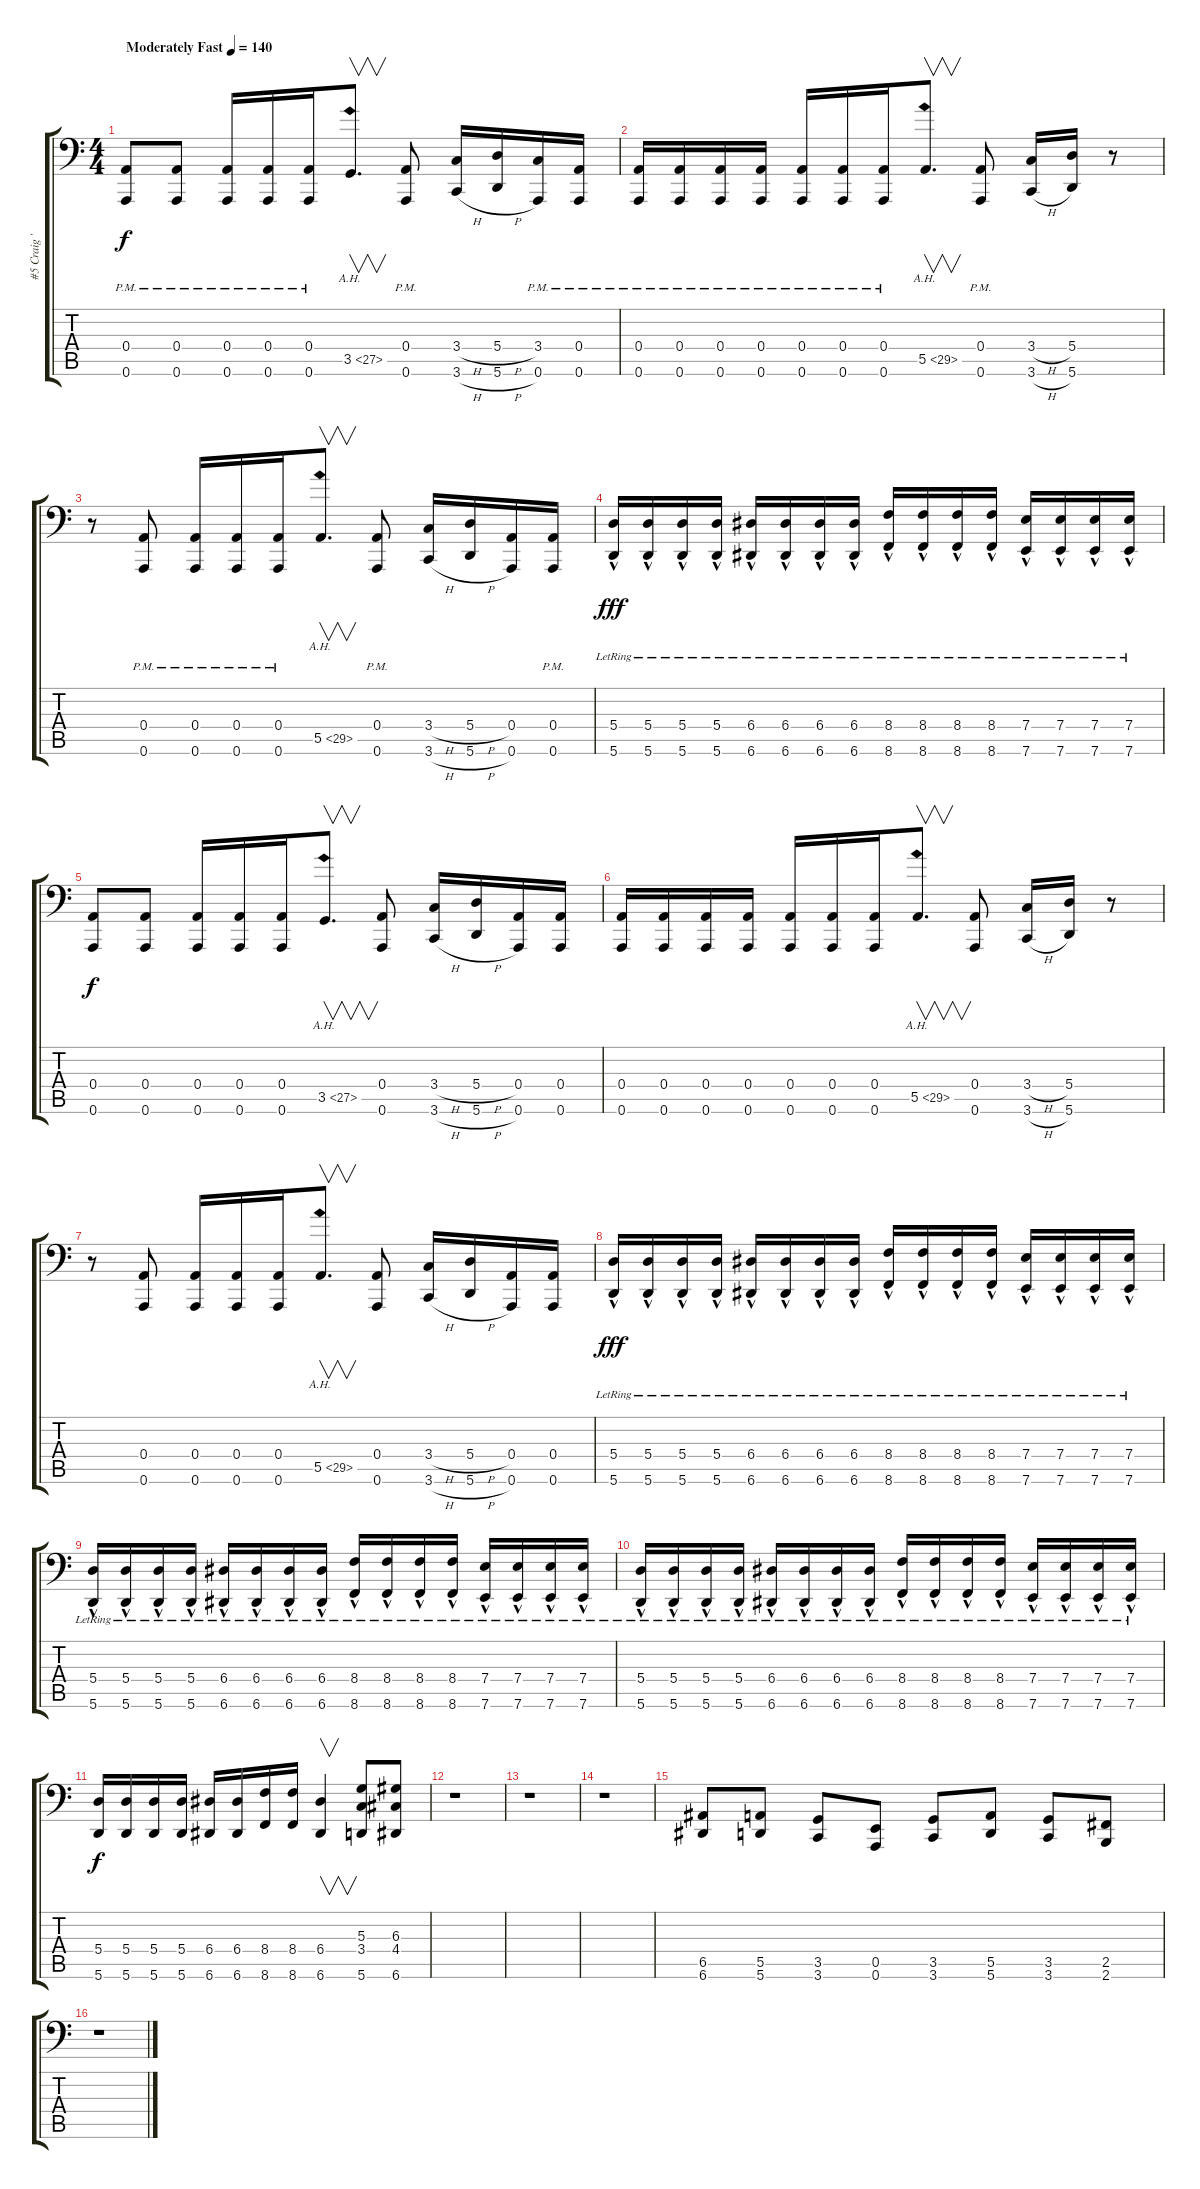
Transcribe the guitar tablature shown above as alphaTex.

\track ("#5 Craig ''133''" "#5 Craig '") {solo instrument sitar}
\staff {score tabs}
\tuning (B3 Gb3 D3 A2 E2 A1) {hide}
\ts (4 4)
\tempo (140 "Moderately Fast")
\clef f4
\ks c
(0.4 0.6{pm}).8{dy f instrument sitar} (0.4 0.6{pm}).8 (0.4 0.6{pm}).16 (0.4 0.6{pm}).16 (0.4 0.6{pm}).16 3.5{ah 24}.8{v d} (0.4 0.6{pm}).8 (3.4{h} 3.6{h}).16 (5.4{h} 5.6{h}).16 (3.4 0.6{pm}).16 (0.4 0.6{pm}).16 |
(0.4 0.6{pm}).16 (0.4 0.6{pm}).16 (0.4 0.6{pm}).16 (0.4 0.6{pm}).16 (0.4 0.6{pm}).16 (0.4 0.6{pm}).16 (0.4 0.6{pm}).16 5.5{ah 24}.8{v d} (0.4 0.6{pm}).8 (3.4{h} 3.6{h}).16 (5.4 5.6).16 r.8 |
r.8 (0.4 0.6{pm}).8 (0.4 0.6{pm}).16 (0.4 0.6{pm}).16 (0.4 0.6{pm}).16 5.5{ah 24}.8{v d} (0.4 0.6{pm}).8 (3.4{h} 3.6{h}).16 (5.4{h} 5.6{h}).16 (0.4 0.6).16 (0.4 0.6{pm}).16 |
(5.4 5.6{hac lr}).16{dy fff} (5.4 5.6{hac lr}).16 (5.4 5.6{hac lr}).16 (5.4 5.6{hac lr}).16 (6.4 6.6{hac lr}).16 (6.4 6.6{hac lr}).16 (6.4 6.6{hac lr}).16 (6.4 6.6{hac lr}).16 (8.4 8.6{hac lr}).16 (8.4 8.6{hac lr}).16 (8.4 8.6{hac lr}).16 (8.4 8.6{hac lr}).16 (7.4 7.6{hac lr}).16 (7.4 7.6{hac lr}).16 (7.4 7.6{hac lr}).16 (7.4 7.6{hac lr}).16 |
(0.4 0.6).8{dy f} (0.4 0.6).8 (0.4 0.6).16 (0.4 0.6).16 (0.4 0.6).16 3.5{ah 24}.8{v d} (0.4 0.6).8 (3.4{h} 3.6{h}).16 (5.4{h} 5.6{h}).16 (0.4 0.6).16 (0.4 0.6).16 |
(0.4 0.6).16 (0.4 0.6).16 (0.4 0.6).16 (0.4 0.6).16 (0.4 0.6).16 (0.4 0.6).16 (0.4 0.6).16 5.5{ah 24}.8{v d} (0.4 0.6).8 (3.4{h} 3.6{h}).16 (5.4 5.6).16 r.8 |
r.8 (0.4 0.6).8 (0.4 0.6).16 (0.4 0.6).16 (0.4 0.6).16 5.5{ah 24}.8{v d} (0.4 0.6).8 (3.4{h} 3.6{h}).16 (5.4{h} 5.6{h}).16 (0.4 0.6).16 (0.4 0.6).16 |
(5.4 5.6{hac lr}).16{dy fff} (5.4 5.6{hac lr}).16 (5.4 5.6{hac lr}).16 (5.4 5.6{hac lr}).16 (6.4 6.6{hac lr}).16 (6.4 6.6{hac lr}).16 (6.4 6.6{hac lr}).16 (6.4 6.6{hac lr}).16 (8.4 8.6{hac lr}).16 (8.4 8.6{hac lr}).16 (8.4 8.6{hac lr}).16 (8.4 8.6{hac lr}).16 (7.4 7.6{hac lr}).16 (7.4 7.6{hac lr}).16 (7.4 7.6{hac lr}).16 (7.4 7.6{hac lr}).16 |
(5.4 5.6{hac lr}).16 (5.4 5.6{hac lr}).16 (5.4 5.6{hac lr}).16 (5.4 5.6{hac lr}).16 (6.4 6.6{hac lr}).16 (6.4 6.6{hac lr}).16 (6.4 6.6{hac lr}).16 (6.4 6.6{hac lr}).16 (8.4 8.6{hac lr}).16 (8.4 8.6{hac lr}).16 (8.4 8.6{hac lr}).16 (8.4 8.6{hac lr}).16 (7.4 7.6{hac lr}).16 (7.4 7.6{hac lr}).16 (7.4 7.6{hac lr}).16 (7.4 7.6{hac lr}).16 |
(5.4 5.6{hac lr}).16 (5.4 5.6{hac lr}).16 (5.4 5.6{hac lr}).16 (5.4 5.6{hac lr}).16 (6.4 6.6{hac lr}).16 (6.4 6.6{hac lr}).16 (6.4 6.6{hac lr}).16 (6.4 6.6{hac lr}).16 (8.4 8.6{hac lr}).16 (8.4 8.6{hac lr}).16 (8.4 8.6{hac lr}).16 (8.4 8.6{hac lr}).16 (7.4 7.6{hac lr}).16 (7.4 7.6{hac lr}).16 (7.4 7.6{hac lr}).16 (7.4 7.6{hac lr}).16 |
(5.4 5.6).16{dy f} (5.4 5.6).16 (5.4 5.6).16 (5.4 5.6).16 (6.4 6.6).16 (6.4 6.6).16 (8.4 8.6).16 (8.4 8.6).16 (6.4 6.6).4{v} (5.3 3.4 5.6).8 (6.3 4.4 6.6).8 |
r.1 |
r.1 |
r.1 |
(6.5 6.6).8 (5.5 5.6).8 (3.5 3.6).8 (0.5 0.6).8 (3.5 3.6).8 (5.5 5.6).8 (3.5 3.6).8 (2.5 2.6).8 |
r.1
